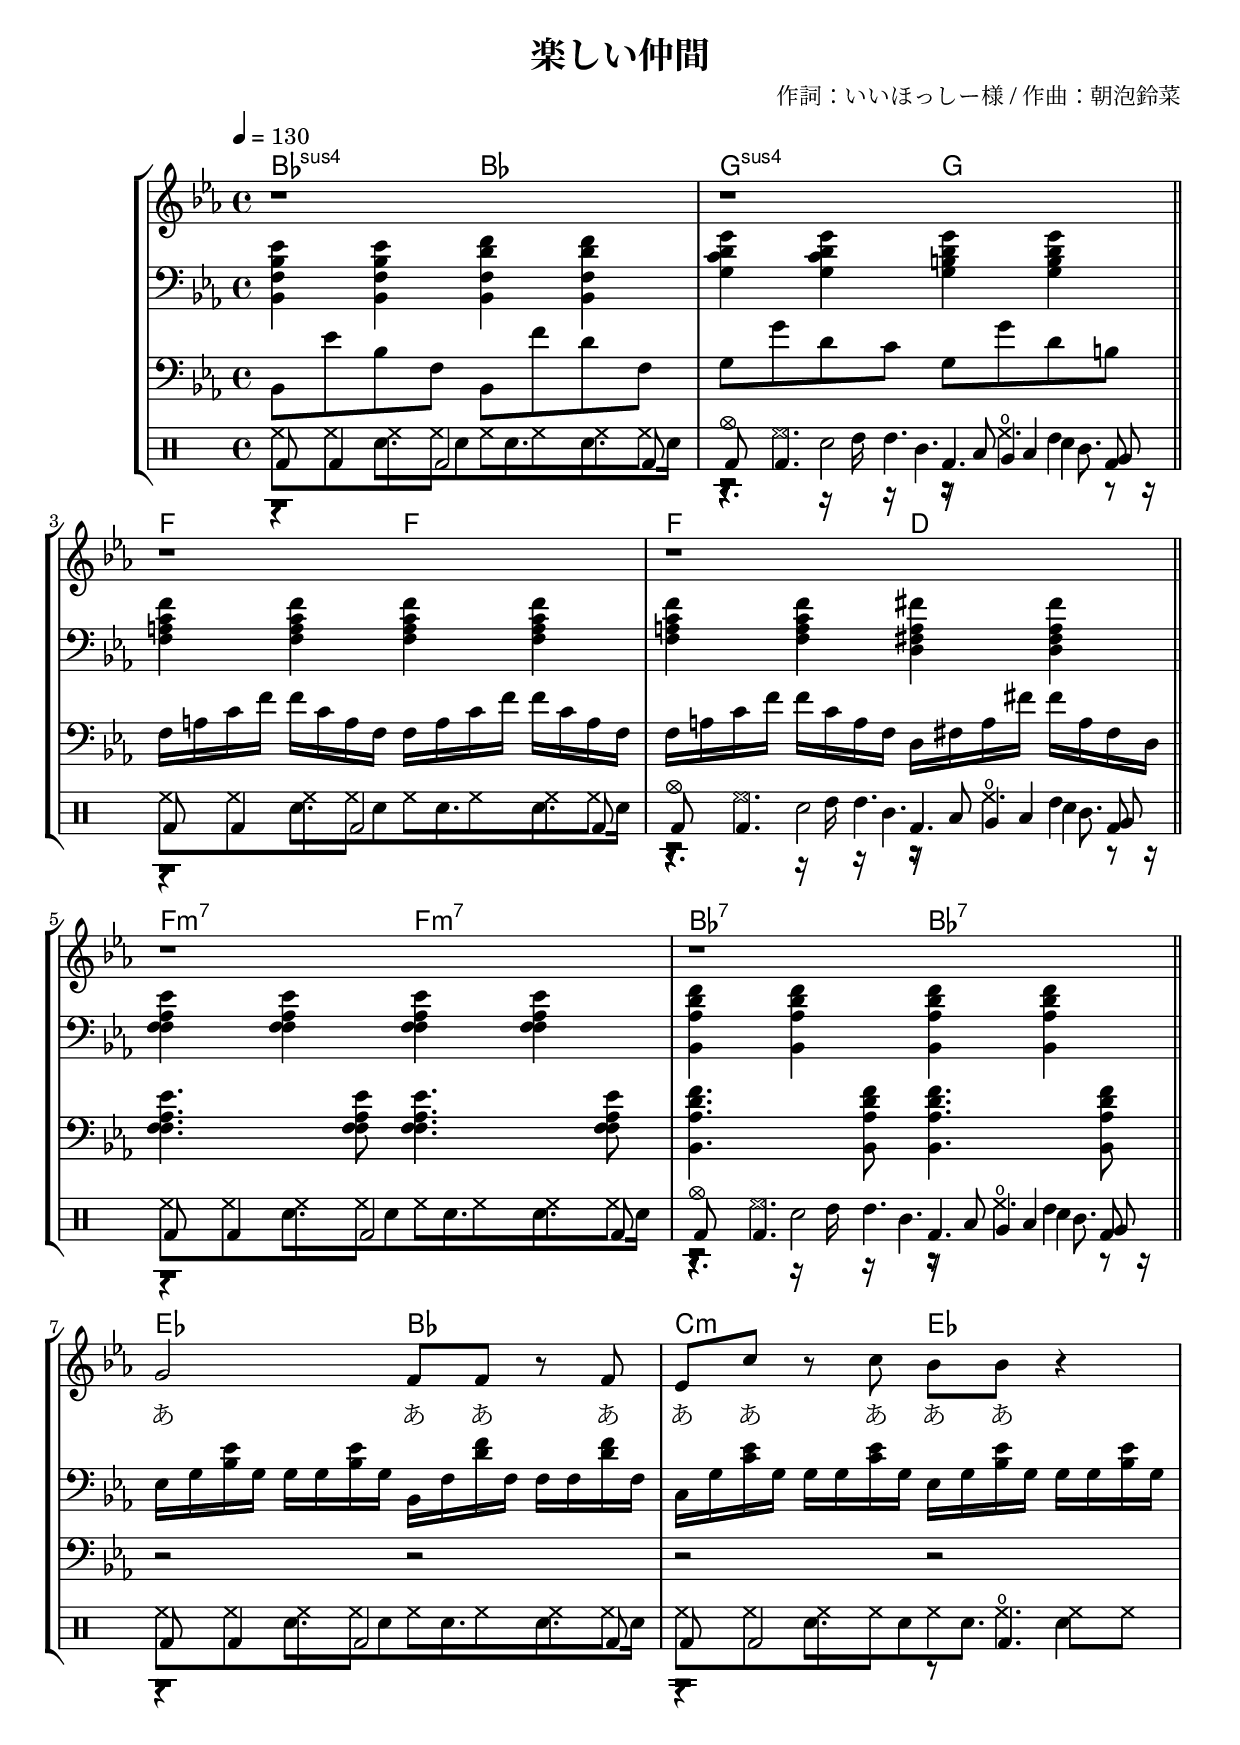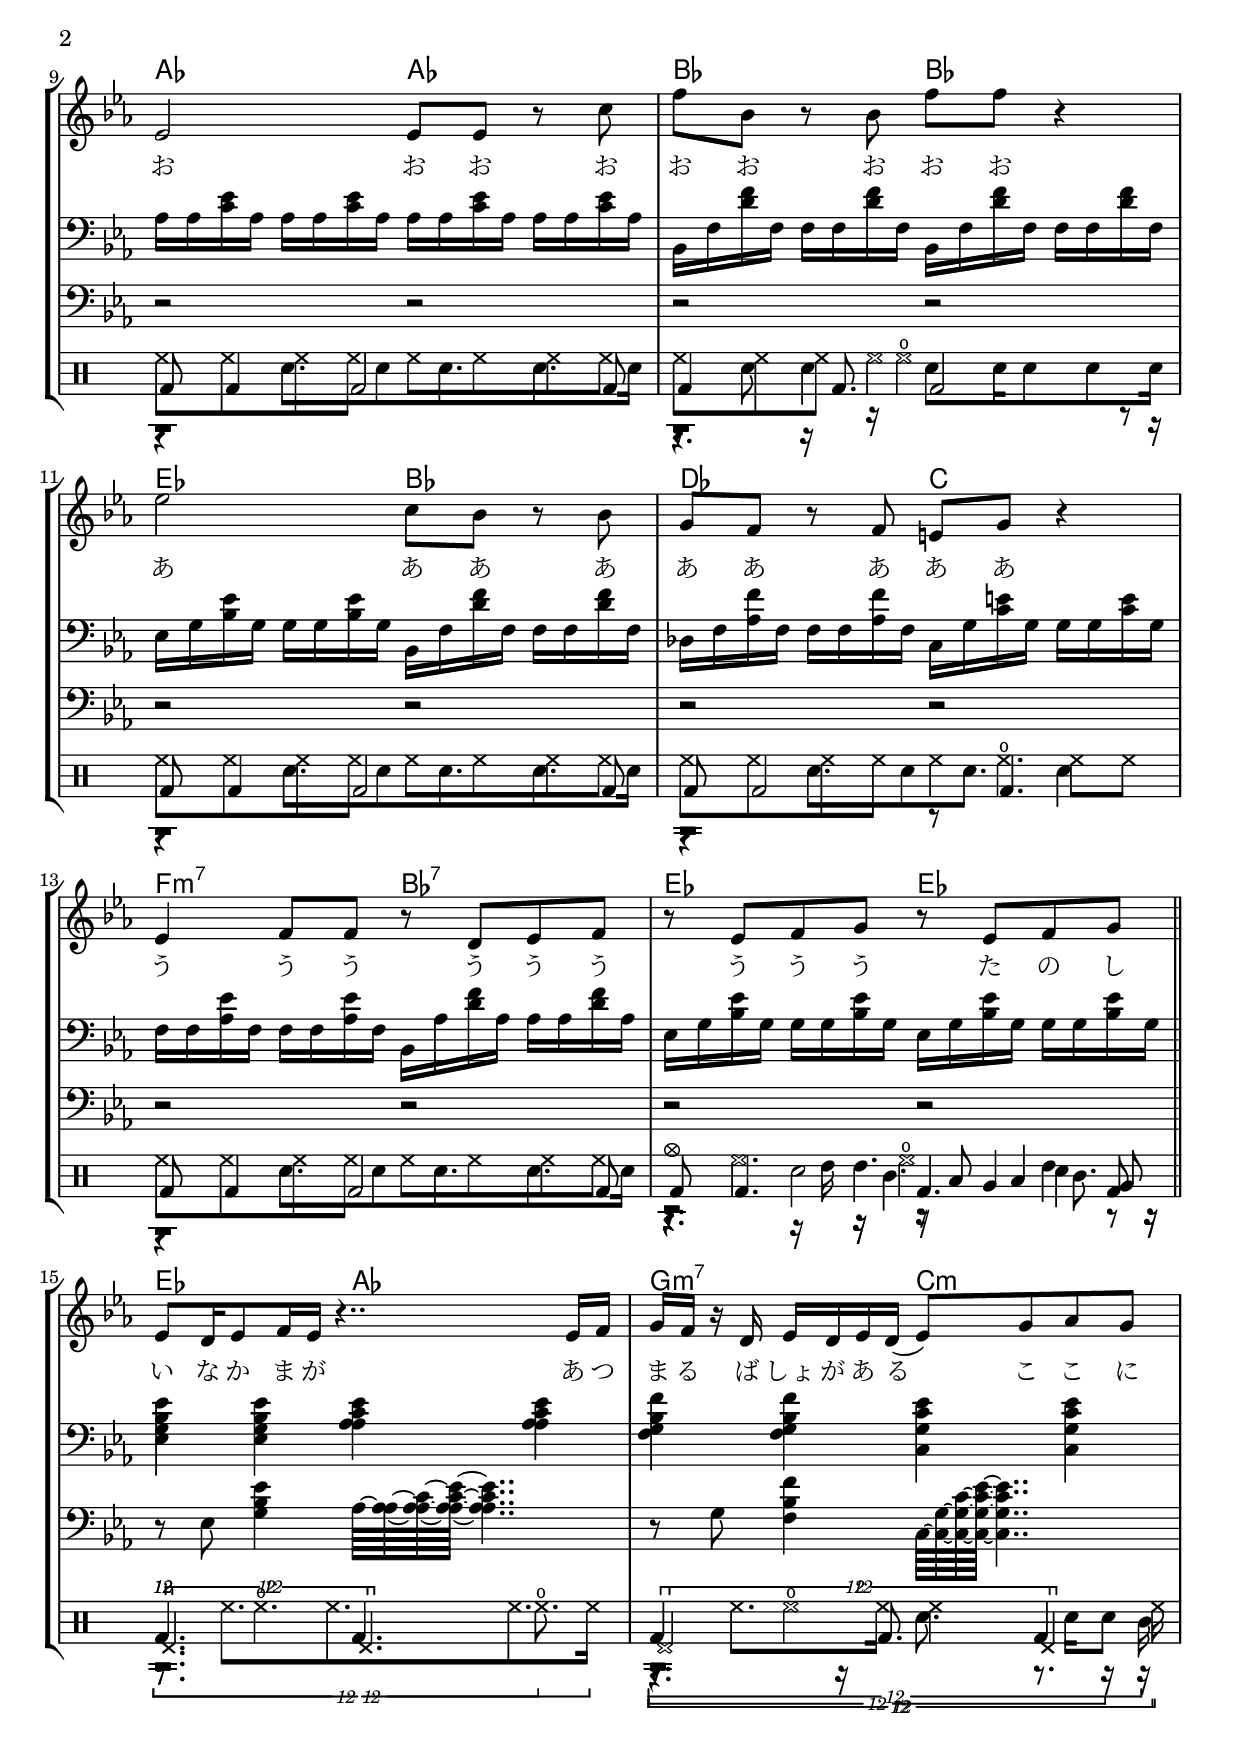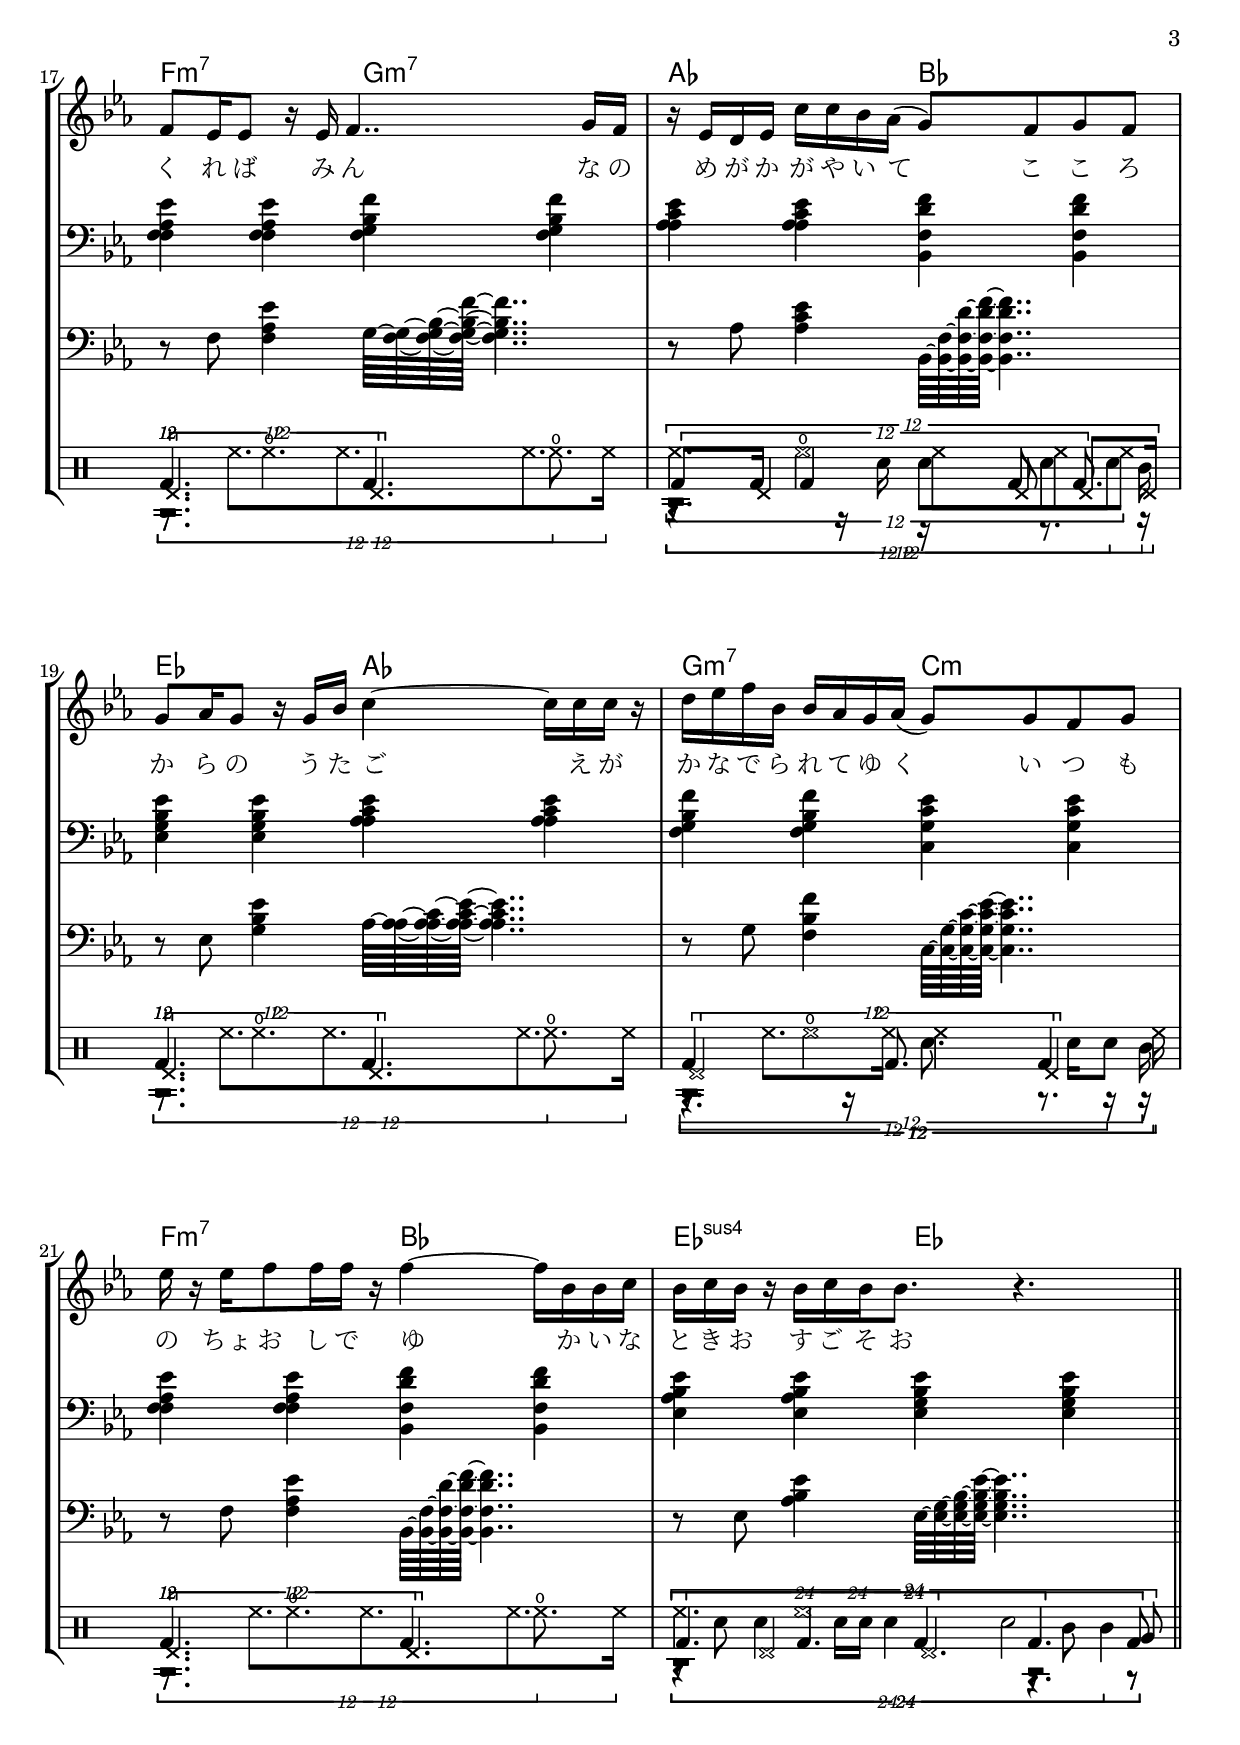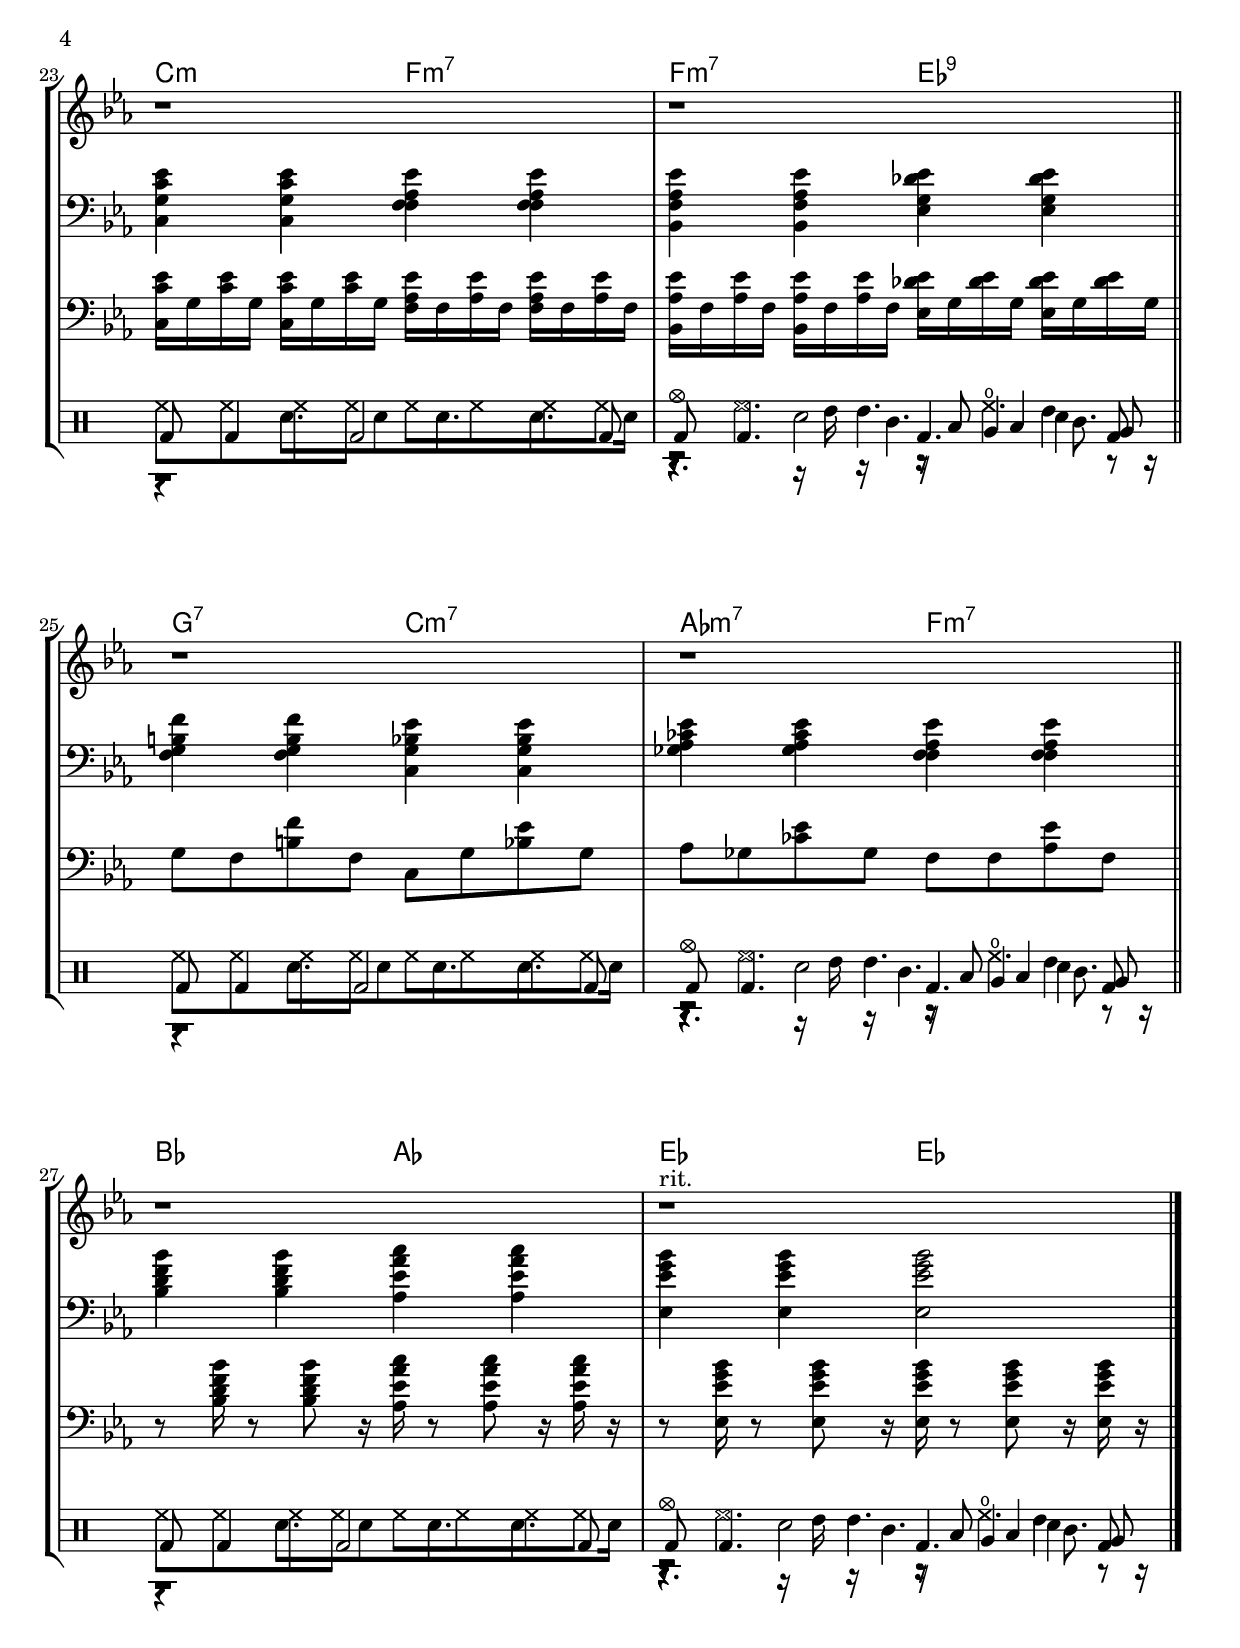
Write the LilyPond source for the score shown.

\version "2.12.1"

\header {
	title = \markup {楽しい仲間}
	composer = \markup \center-column {"作詞：いいほっしー様 / 作曲：朝泡鈴菜"}
}

harmony = \chordmode {
	bes2:sus4 bes g:sus4 g 

	f f f d 

	f:min7 f:min7 bes:7 bes:7 

	es bes c:m es as as bes bes es bes des c f:min7 bes:7 es es 

	es as g:min7 c:m f:min7 g:min7 as bes es as g:min7 c:m f:min7 bes es:sus4 es 

	c:m f:min7 f:min7 es:9 

	g:7 c:min7 as:min7 f:min7 

	bes as es es 
}

melody = {
	\key es \major
	\tempo 4 = 130
	r1 | r1   
	r1 | r1   
	r1 | r1   
	\set Staff.midiInstrument = #"Recorder"
	 g'2  f'8  f'8  r8  f'8 
	es'8  c''8  r8  c''8  bes'8  bes'8  r4 
	es'2  es'8  es'8  r8  c''8 
	f''8  bes'8  r8  bes'8  f''8  f''8  r4 
	es''2  c''8  bes'8  r8  bes'8 
	g'8  f'8  r8  f'8  e'8  g'8  r4 
	es'4  f'8  f'8  r8  d'8  es'8  f'8 
	r8  es'8  f'8  g'8  r8  	\set Staff.midiInstrument = #"mmi0.38"
	es'8  f'8  g'8 
	es'8  d'16  es'8  f'16  es'16  r4..  es'16  f'16 
	g'16  f'16  r16  d'16  es'16  d'16  es'16  d'16  (es'8)  g'8  as'8  g'8 
	f'8  es'16  es'8  r16  es'16  f'4..  g'16  f'16 
	r16  es'16  d'16  es'16  c''16  c''16  bes'16  as'16  (g'8)  f'8  g'8  f'8 
	g'8  as'16  g'8  r16  g'16  bes'16  c''4~c''16  c''16  c''16  r16 
	d''16  es''16  f''16  bes'16  bes'16  as'16  g'16  as'16  (g'8)  g'8  f'8  g'8 
	es''16  r16  es''16  f''8  f''16  f''16  r16  f''4~f''16  bes'16  bes'16  c''16 
	bes'16  c''16  bes'16  r16  bes'16  c''16  bes'16  bes'8.  	r4. 	r1 | r1   
	r1 | r1   
	r1 | r1^"rit." \bar "|."
}

words = \lyricmode {
	
	
	
	あ  あ  あ  あ  あ  あ  あ  あ  あ  お  お  お  お  お  お  お  お  お  あ  あ  あ  あ  あ  あ  あ  あ  あ  う  う  う  う  う  う  う  う  う  
	た  の  し  い  な  か  ま  が  あ  つ  ま  る  ば  しょ  が  あ  る  こ  こ  に  く  れ  ば  み  ん  な  の  め  が  か  が  や  い  て  こ  こ  ろ  か  ら  の  う  た  ご  え  が  か  な  で  ら  れ  て  ゆ  く  い  つ  も  の  ちょ  お  し  で  ゆ  か  い  な  と  き  お  す  ご  そ  お  
	
	
	
}

tempochange = {
	\tempo 4 = 130
	r1 | r1 \bar "||"
	\tempo 4 = 130
	r1 | r1 \bar "||"
	\tempo 4 = 130
	r1 | r1 \bar "||"
	\tempo 4 = 130
	r1 | r1 | r1 | r1 | r1 | r1 | r1 | r1 \bar "||"
	\tempo 4 = 130
	r1 | r1 | r1 | r1 | r1 | r1 | r1 | r1 \bar "||"
	\tempo 4 = 130
	r1 | r1 \bar "||"
	\tempo 4 = 130
	r1 | r1 \bar "||"
	\tempo 4 = 130
	r1 | \tempo 4 = 97 r2 \tempo 4 = 86 r2 \bar "|."
}

mainacc = {
	\clef bass
	\set Staff.midiInstrument = #"Acoustic grand"
	\key es \major
	\tempo 4 = 130
	<bes, f bes es'>4 <bes, f bes es'>4
	<bes, f d' f'>4 <bes, f d' f'>4
	<g c' d' g'>4 <g c' d' g'>4
	<g b d' g'>4 <g b d' g'>4
	\bar "||"

	\set Staff.midiInstrument = #"Acoustic grand"
	<f a c' f'>4 <f a c' f'>4
	<f a c' f'>4 <f a c' f'>4
	<f a c' f'>4 <f a c' f'>4
	<d fis a fis'>4 <d fis a fis'>4
	\bar "||"

	\set Staff.midiInstrument = #"Acoustic grand"
	<f f as es'>4 <f f as es'>4
	<f f as es'>4 <f f as es'>4
	<bes, as d' f'>4 <bes, as d' f'>4
	<bes, as d' f'>4 <bes, as d' f'>4
	\bar "||"

	\set Staff.midiInstrument = #"Koto"
	es16 g <bes es'> g g g <bes es'> g
	bes,16 f <d' f'> f f f <d' f'> f
	c16 g <c' es'> g g g <c' es'> g
	es16 g <bes es'> g g g <bes es'> g
	as16 as <c' es'> as as as <c' es'> as
	as16 as <c' es'> as as as <c' es'> as
	bes,16 f <d' f'> f f f <d' f'> f
	bes,16 f <d' f'> f f f <d' f'> f
	es16 g <bes es'> g g g <bes es'> g
	bes,16 f <d' f'> f f f <d' f'> f
	des16 f <as f'> f f f <as f'> f
	c16 g <c' e'> g g g <c' e'> g
	f16 f <as es'> f f f <as es'> f
	bes,16 as <d' f'> as as as <d' f'> as
	es16 g <bes es'> g g g <bes es'> g
	es16 g <bes es'> g g g <bes es'> g
	\bar "||"

	\set Staff.midiInstrument = #"Acoustic grand"
	<es g bes es'>4 <es g bes es'>4
	<as as c' es'>4 <as as c' es'>4
	<g f bes f'>4 <g f bes f'>4
	<c g c' es'>4 <c g c' es'>4
	<f f as es'>4 <f f as es'>4
	<g f bes f'>4 <g f bes f'>4
	<as as c' es'>4 <as as c' es'>4
	<bes, f d' f'>4 <bes, f d' f'>4
	<es g bes es'>4 <es g bes es'>4
	<as as c' es'>4 <as as c' es'>4
	<g f bes f'>4 <g f bes f'>4
	<c g c' es'>4 <c g c' es'>4
	<f f as es'>4 <f f as es'>4
	<bes, f d' f'>4 <bes, f d' f'>4
	<es as bes es'>4 <es as bes es'>4
	<es g bes es'>4 <es g bes es'>4
	\bar "||"

	\set Staff.midiInstrument = #"Acoustic grand"
	<c g c' es'>4 <c g c' es'>4
	<f f as es'>4 <f f as es'>4
	<bes, f as es'>4 <bes, f as es'>4
	<es g des' es'>4 <es g des' es'>4
	\bar "||"

	\set Staff.midiInstrument = #"Acoustic grand"
	<g f b f'>4 <g f b f'>4
	<c g bes es'>4 <c g bes es'>4
	<as ges ces' es'>4 <as ges ces' es'>4
	<f f as es'>4 <f f as es'>4
	\bar "||"

	\set Staff.midiInstrument = #"Acoustic grand"
	<bes d' f' bes'>4 <bes d' f' bes'>4
	<as es' as' c''>4 <as es' as' c''>4
	<es es' g' bes'>4 <es es' g' bes'>4
	<es es' g' bes'>2
	\bar "|."
}

subacc = {
	\clef bass
	\set Staff.midiInstrument = #"Pizzicato Strings"
	\key es \major
	\tempo 4 = 130
	bes,8 es' bes f
	bes,8 f' d' f
	g8 g' d' c'
	g8 g' d' b
	\bar "||"

	\set Staff.midiInstrument = #"Violin"
	f16 a c' f' f' c' a f
	f16 a c' f' f' c' a f
	f16 a c' f' f' c' a f
	d16 fis a fis' fis' a fis d
	\bar "||"

	\set Staff.midiInstrument = #"Viola"
	<f f as es'>4. <f f as es'>8
	<f f as es'>4. <f f as es'>8
	<bes, as d' f'>4. <bes, as d' f'>8
	<bes, as d' f'>4. <bes, as d' f'>8
	\bar "||"

	\set Staff.midiInstrument = #"Acoustic grand"
	r2
	r2
	r2
	r2
	r2
	r2
	r2
	r2
	r2
	r2
	r2
	r2
	r2
	r2
	r2
	r2
	\bar "||"

	\set Staff.midiInstrument = #"Trumpet"
	r8 es8 <g bes es'>4
	as64~ <as~ as~> <as~ as~ c'~> <as as c' es'>~ <as as c' es'>4..
	r8 g8 <f bes f'>4
	c64~ <c~ g~> <c~ g~ c'~> <c g c' es'>~ <c g c' es'>4..
	r8 f8 <f as es'>4
	g64~ <g~ f~> <g~ f~ bes~> <g f bes f'>~ <g f bes f'>4..
	r8 as8 <as c' es'>4
	bes,64~ <bes,~ f~> <bes,~ f~ d'~> <bes, f d' f'>~ <bes, f d' f'>4..
	r8 es8 <g bes es'>4
	as64~ <as~ as~> <as~ as~ c'~> <as as c' es'>~ <as as c' es'>4..
	r8 g8 <f bes f'>4
	c64~ <c~ g~> <c~ g~ c'~> <c g c' es'>~ <c g c' es'>4..
	r8 f8 <f as es'>4
	bes,64~ <bes,~ f~> <bes,~ f~ d'~> <bes, f d' f'>~ <bes, f d' f'>4..
	r8 es8 <as bes es'>4
	es64~ <es~ g~> <es~ g~ bes~> <es g bes es'>~ <es g bes es'>4..
	\bar "||"

	\set Staff.midiInstrument = #"Oboe"
	<c c' es'>16 g16 <c' es'>16 g16   <c c' es'>16 g16 <c' es'>16 g16
	<f as es'>16 f16 <as es'>16 f16   <f as es'>16 f16 <as es'>16 f16
	<bes, as es'>16 f16 <as es'>16 f16   <bes, as es'>16 f16 <as es'>16 f16
	<es des' es'>16 g16 <des' es'>16 g16   <es des' es'>16 g16 <des' es'>16 g16
	\bar "||"

	\set Staff.midiInstrument = #"Trombone"
	g8 f <b f'> f
	c8 g <bes es'> g
	as8 ges <ces' es'> ges
	f8 f <as es'> f
	\bar "||"

	\set Staff.midiInstrument = #"Tuba"
	r8 <bes d' f' bes'>16 r8 <bes d' f' bes'>8 r16
	<as es' as' c''>16 r8      <as es' as' c''>8 r16 <as es' as' c''>16 r16
	r8 <es es' g' bes'>16 r8 <es es' g' bes'>8 r16
	<es es' g' bes'>16 r8      <es es' g' bes'>8 r16 <es es' g' bes'>16 r16
	\bar "|."
}

percA = {
	\drummode {
	hh8 hh8 hh8 hh8 hh8 hh8 hh8 hh8  |r8 hh2. r8  \bar "||"
	hh8 hh8 hh8 hh8 hh8 hh8 hh8 hh8  |r8 hh2. r8  \bar "||"
	hh8 hh8 hh8 hh8 hh8 hh8 hh8 hh8  |r8 hh2. r8  \bar "||"
	hh8 hh8 hh8 hh8 hh8 hh8 hh8 hh8  |hh8 hh8 hh8 hh8 hh4 hh8 hh8  |hh8 hh8 hh8 hh8 hh8 hh8 hh8 hh8  |hh8 hh8 hh8 hh2 r8  |hh8 hh8 hh8 hh8 hh8 hh8 hh8 hh8  |hh8 hh8 hh8 hh8 hh4 hh8 hh8  |hh8 hh8 hh8 hh8 hh8 hh8 hh8 hh8  |r8 hh2. r8  \bar "||"
	\times 16/12{ r8 hh8. hh8. hh8. hh16 } |\times 16/12{ r8 hh8. hh16 hh4 r16 hh16 } |\times 16/12{ r8 hh8. hh8. hh8. hh16 } |\times 16/12{ hh4. hh8 hh8 hh8 } |\times 16/12{ r8 hh8. hh8. hh8. hh16 } |\times 16/12{ r8 hh8. hh16 hh4 r16 hh16 } |\times 16/12{ r8 hh8. hh8. hh8. hh16 } |\times 16/24{ hh4. hh1 r8 } \bar "||"
	hh8 hh8 hh8 hh8 hh8 hh8 hh8 hh8  |r8 hh2. r8  \bar "||"
	hh8 hh8 hh8 hh8 hh8 hh8 hh8 hh8  |r8 hh2. r8  \bar "||"
	hh8 hh8 hh8 hh8 hh8 hh8 hh8 hh8  |r8 hh2. r8  \bar "|."
	}
}

percB = {
	\drummode {
	r4 sn8. sn8 sn8. sn8. sn16  |r4 sn2 sn4  \bar "||"
	r4 sn8. sn8 sn8. sn8. sn16  |r4 sn2 sn4  \bar "||"
	r4 sn8. sn8 sn8. sn8. sn16  |r4 sn2 sn4  \bar "||"
	r4 sn8. sn8 sn8. sn8. sn16  |r4 sn8. sn8 sn8. sn4  |r4 sn8. sn8 sn8. sn8. sn16  |r8 sn8 sn4 sn8 sn16 sn8 sn8 sn16  |r4 sn8. sn8 sn8. sn8. sn16  |r4 sn8. sn8 sn8. sn4  |r4 sn8. sn8 sn8. sn8. sn16  |r4 sn2 sn4  \bar "||"
	\times 16/12{ r2. } |\times 16/12{ r4. sn8. sn16 sn8 } |\times 16/12{ r2. } |\times 16/12{ r4 r16 sn16 sn8 sn8 sn8 } |\times 16/12{ r2. } |\times 16/12{ r4. sn8. sn16 sn8 } |\times 16/12{ r2. } |\times 16/24{ r8 sn8 sn4 sn16 sn16 sn4 sn2 r8 } \bar "||"
	r4 sn8. sn8 sn8. sn8. sn16  |r4 sn2 sn4  \bar "||"
	r4 sn8. sn8 sn8. sn8. sn16  |r4 sn2 sn4  \bar "||"
	r4 sn8. sn8 sn8. sn8. sn16  |r4 sn2 sn4  \bar "|."
	}
}

percC = {
	\drummode {
	bd8 bd4 bd2 bd8  |bd8 bd4. bd4. bd8  \bar "||"
	bd8 bd4 bd2 bd8  |bd8 bd4. bd4. bd8  \bar "||"
	bd8 bd4 bd2 bd8  |bd8 bd4. bd4. bd8  \bar "||"
	bd8 bd4 bd2 bd8  |bd8 bd2 bd4.  |bd8 bd4 bd2 bd8  |bd4 r16 bd8. bd2  |bd8 bd4 bd2 bd8  |bd8 bd2 bd4.  |bd8 bd4 bd2 bd8  |bd8 bd4. bd4. bd8  \bar "||"
	\times 16/12{ bd4. bd4. } |\times 16/12{ bd4 r16 bd8. bd4 } |\times 16/12{ bd4. bd4. } |\times 16/12{ bd8 bd16 bd4 bd8 bd8. } |\times 16/12{ bd4. bd4. } |\times 16/12{ bd4 r16 bd8. bd4 } |\times 16/12{ bd4. bd4. } |\times 16/24{ bd4. bd4. bd4 bd4. bd8 } \bar "||"
	bd8 bd4 bd2 bd8  |bd8 bd4. bd4. bd8  \bar "||"
	bd8 bd4 bd2 bd8  |bd8 bd4. bd4. bd8  \bar "||"
	bd8 bd4 bd2 bd8  |bd8 bd4. bd4. bd8  \bar "|."
	}
}

percD = {
	\drummode {
	r1  |r2 r8 hho4.  \bar "||"
	r1  |r2 r8 hho4.  \bar "||"
	r1  |r2 r8 hho4.  \bar "||"
	r1  |r2 r8 hho4.  |r1  |r4. r16 hho2 r16  |r1  |r2 r8 hho4.  |r1  |r4. r16 hho2 r16  \bar "||"
	\times 16/12{ r8. hho4. hho8. } |\times 16/12{ r8. hho2 r16 } |\times 16/12{ r8. hho4. hho8. } |\times 16/12{ r8. hho2 r16 } |\times 16/12{ r8. hho4. hho8. } |\times 16/12{ r8. hho2 r16 } |\times 16/12{ r8. hho4. hho8. } |\times 16/24{ r1 r2 } \bar "||"
	r1  |r2 r8 hho4.  \bar "||"
	r1  |r2 r8 hho4.  \bar "||"
	r1  |r2 r8 hho4.  \bar "|."
	}
}

percE = {
	\drummode {
	r1 |cymc1  \bar "||"
	r1 |cymc1  \bar "||"
	r1 |cymc1  \bar "||"
	r1 |r1 |r1 |r1 |r1 |r1 |r1 |cymc1  \bar "||"
	\times 16/12{ hhp4. hhp4. } |\times 16/12{ hhp2 hhp4 } |\times 16/12{ hhp4. hhp4. } |\times 16/12{ r8 hhp4 r16 hhp8 hhp8 hhp16 } |\times 16/12{ hhp4. hhp4. } |\times 16/12{ hhp2 hhp4 } |\times 16/12{ hhp4. hhp4. } |\times 16/24{ r4 hhp2 hhp2. } \bar "||"
	r1 |cymc1  \bar "||"
	r1 |cymc1  \bar "||"
	r1 |cymc1  \bar "|."
	}
}

percF = {
	\drummode {
	r1 |r4 r16 tommh16 tommh4. tommh4  \bar "||"
	r1 |r4 r16 tommh16 tommh4. tommh4  \bar "||"
	r1 |r4 r16 tommh16 tommh4. tommh4  \bar "||"
	r1 |r1 |r1 |r1 |r1 |r1 |r1 |r4 r16 tommh16 tommh4. tommh4  \bar "||"
	\times 16/12{ r2. } |\times 16/12{ r2 r8. tomml16 } |\times 16/12{ r2. } |\times 16/12{ r2 r8. tomml16 } |\times 16/12{ r2. } |\times 16/12{ r2 r8. tomml16 } |\times 16/12{ r2. } |\times 16/24{ r1 r8 tomml8 tomml4 } \bar "||"
	r1 |r4 r16 tommh16 tommh4. tommh4  \bar "||"
	r1 |r4 r16 tommh16 tommh4. tommh4  \bar "||"
	r1 |r4 r16 tommh16 tommh4. tommh4  \bar "|."
	}
}

percG = {
	\drummode {
	r1 |r4. r16 tomml4. tomml8.  \bar "||"
	r1 |r4. r16 tomml4. tomml8.  \bar "||"
	r1 |r4. r16 tomml4. tomml8.  \bar "||"
	r1 |r1 |r1 |r1 |r1 |r1 |r1 |r4. r16 tomml4. tomml8.  \bar "||"
	r1 |r1 |r1 |r1 |r1 |r1 |r1 |\times 16/24{ r1 r4. tomfh8 } \bar "||"
	r1 |r4. r16 tomml4. tomml8.  \bar "||"
	r1 |r4. r16 tomml4. tomml8.  \bar "||"
	r1 |r4. r16 tomml4. tomml8.  \bar "|."
	}
}

percH = {
	\drummode {
	r1 |r2 r16 toml8 toml4 r16  \bar "||"
	r1 |r2 r16 toml8 toml4 r16  \bar "||"
	r1 |r2 r16 toml8 toml4 r16  \bar "||"
	r1 |r1 |r1 |r1 |r1 |r1 |r1 |r2 r16 toml8 toml4 r16  \bar "||"
	r1 | r1 | r1 | r1 | r1 | r1 | r1 | r1 \bar "||"
	r1 |r2 r16 toml8 toml4 r16  \bar "||"
	r1 |r2 r16 toml8 toml4 r16  \bar "||"
	r1 |r2 r16 toml8 toml4 r16  \bar "|."
	}
}

percI = {
	\drummode {
	r1 |r2 r8 tomfh4 tomfh8  \bar "||"
	r1 |r2 r8 tomfh4 tomfh8  \bar "||"
	r1 |r2 r8 tomfh4 tomfh8  \bar "||"
	r1 |r1 |r1 |r1 |r1 |r1 |r1 |r2 r8 tomfh4 tomfh8  \bar "||"
	r1 | r1 | r1 | r1 | r1 | r1 | r1 | r1 \bar "||"
	r1 |r2 r8 tomfh4 tomfh8  \bar "||"
	r1 |r2 r8 tomfh4 tomfh8  \bar "||"
	r1 |r2 r8 tomfh4 tomfh8  \bar "|."
	}
}

\score {
	<<
		\new StaffGroup <<
			\new ChordNames {\harmony}
			\new Voice = "melody" {\melody}
			\new Lyrics \lyricsto "melody" \words
			\new Staff = "mainacc" {\mainacc}
			\new Staff = "subacc" {\subacc}
			\new DrumStaff <<
				\new DrumVoice {\percA}
				\new DrumVoice {\percB}
				\new DrumVoice {\percC}
				\new DrumVoice {\percD}
				\new DrumVoice {\percE}
				\new DrumVoice {\percF}
				\new DrumVoice {\percG}
				\new DrumVoice {\percH}
				\new DrumVoice {\percI}
			>>
		>>
	>>
	\layout { }
}
